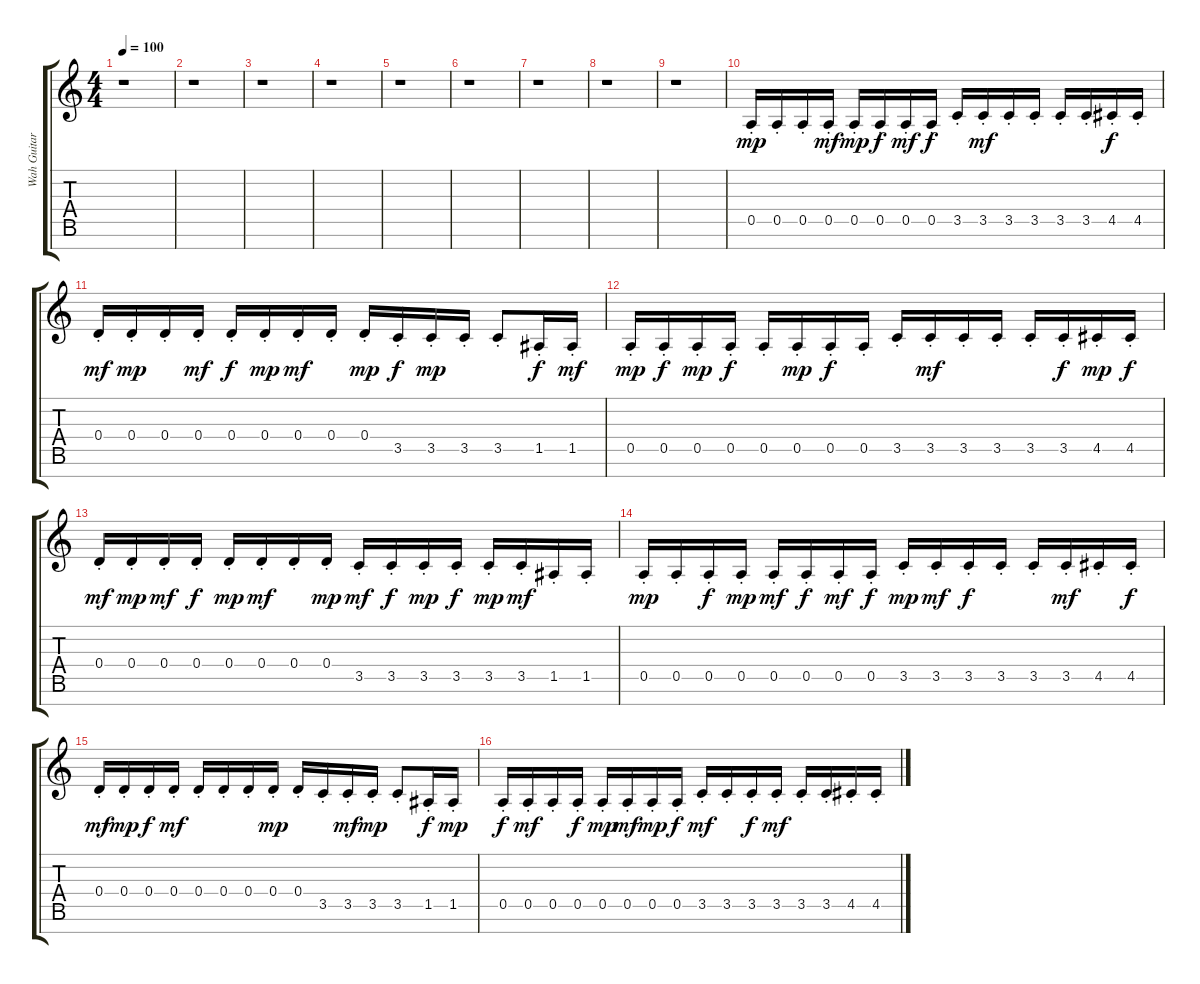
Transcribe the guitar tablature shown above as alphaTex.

\track ("Wah Guitar" "Wah Guitar") {instrument overdrivenguitar}
\staff {score tabs}
\tuning (E4 B3 G3 D3 A2 E2 B1) {hide}
\ts (4 4)
\tempo 100
\clef g2
\ks c
r.1{dy f} |
r.1 |
r.1 |
r.1 |
r.1 |
r.1 |
r.1 |
r.1 |
r.1 |
0.5{st}.16{dy mp} 0.5{st}.16 0.5{st}.16 0.5{st}.16{dy mf} 0.5{st}.16{dy mp} 0.5{st}.16{dy f} 0.5{st}.16{dy mf} 0.5{st}.16{dy f} 3.5{st}.16 3.5{st}.16{dy mf} 3.5{st}.16 3.5{st}.16 3.5{st}.16 3.5{st}.16 4.5{st}.16{dy f} 4.5{st}.16 |
0.4{st}.16{dy mf} 0.4{st}.16{dy mp} 0.4{st}.16 0.4{st}.16{dy mf} 0.4{st}.16{dy f} 0.4{st}.16{dy mp} 0.4{st}.16{dy mf} 0.4{st}.16 0.4{st}.16{dy mp} 3.5{st}.16{dy f} 3.5{st}.16{dy mp} 3.5{st}.16 3.5{st}.8 1.5{st}.16{dy f} 1.5{st}.16{dy mf} |
0.5{st}.16{dy mp} 0.5{st}.16{dy f} 0.5{st}.16{dy mp} 0.5{st}.16{dy f} 0.5{st}.16 0.5{st}.16{dy mp} 0.5{st}.16{dy f} 0.5{st}.16 3.5{st}.16 3.5{st}.16{dy mf} 3.5{st}.16 3.5{st}.16 3.5{st}.16 3.5{st}.16{dy f} 4.5{st}.16{dy mp} 4.5{st}.16{dy f} |
0.4{st}.16{dy mf} 0.4{st}.16{dy mp} 0.4{st}.16{dy mf} 0.4{st}.16{dy f} 0.4{st}.16{dy mp} 0.4{st}.16{dy mf} 0.4{st}.16 0.4{st}.16{dy mp} 3.5{st}.16{dy mf} 3.5{st}.16{dy f} 3.5{st}.16{dy mp} 3.5{st}.16{dy f} 3.5{st}.16{dy mp} 3.5{st}.16{dy mf} 1.5{st}.16 1.5{st}.16 |
0.5{st}.16{dy mp} 0.5{st}.16 0.5{st}.16{dy f} 0.5{st}.16{dy mp} 0.5{st}.16{dy mf} 0.5{st}.16{dy f} 0.5{st}.16{dy mf} 0.5{st}.16{dy f} 3.5{st}.16{dy mp} 3.5{st}.16{dy mf} 3.5{st}.16{dy f} 3.5{st}.16 3.5{st}.16 3.5{st}.16{dy mf} 4.5{st}.16 4.5{st}.16{dy f} |
0.4{st}.16{dy mf} 0.4{st}.16{dy mp} 0.4{st}.16{dy f} 0.4{st}.16{dy mf} 0.4{st}.16 0.4{st}.16 0.4{st}.16 0.4{st}.16{dy mp} 0.4{st}.16 3.5{st}.16 3.5{st}.16{dy mf} 3.5{st}.16{dy mp} 3.5{st}.8 1.5{st}.16{dy f} 1.5{st}.16{dy mp} |
0.5{st}.16{dy f} 0.5{st}.16{dy mf} 0.5{st}.16 0.5{st}.16{dy f} 0.5{st}.16{dy mp} 0.5{st}.16{dy mf} 0.5{st}.16{dy mp} 0.5{st}.16{dy f} 3.5{st}.16{dy mf} 3.5{st}.16 3.5{st}.16{dy f} 3.5{st}.16{dy mf} 3.5{st}.16 3.5{st}.16 4.5{st}.16 4.5{st}.16
